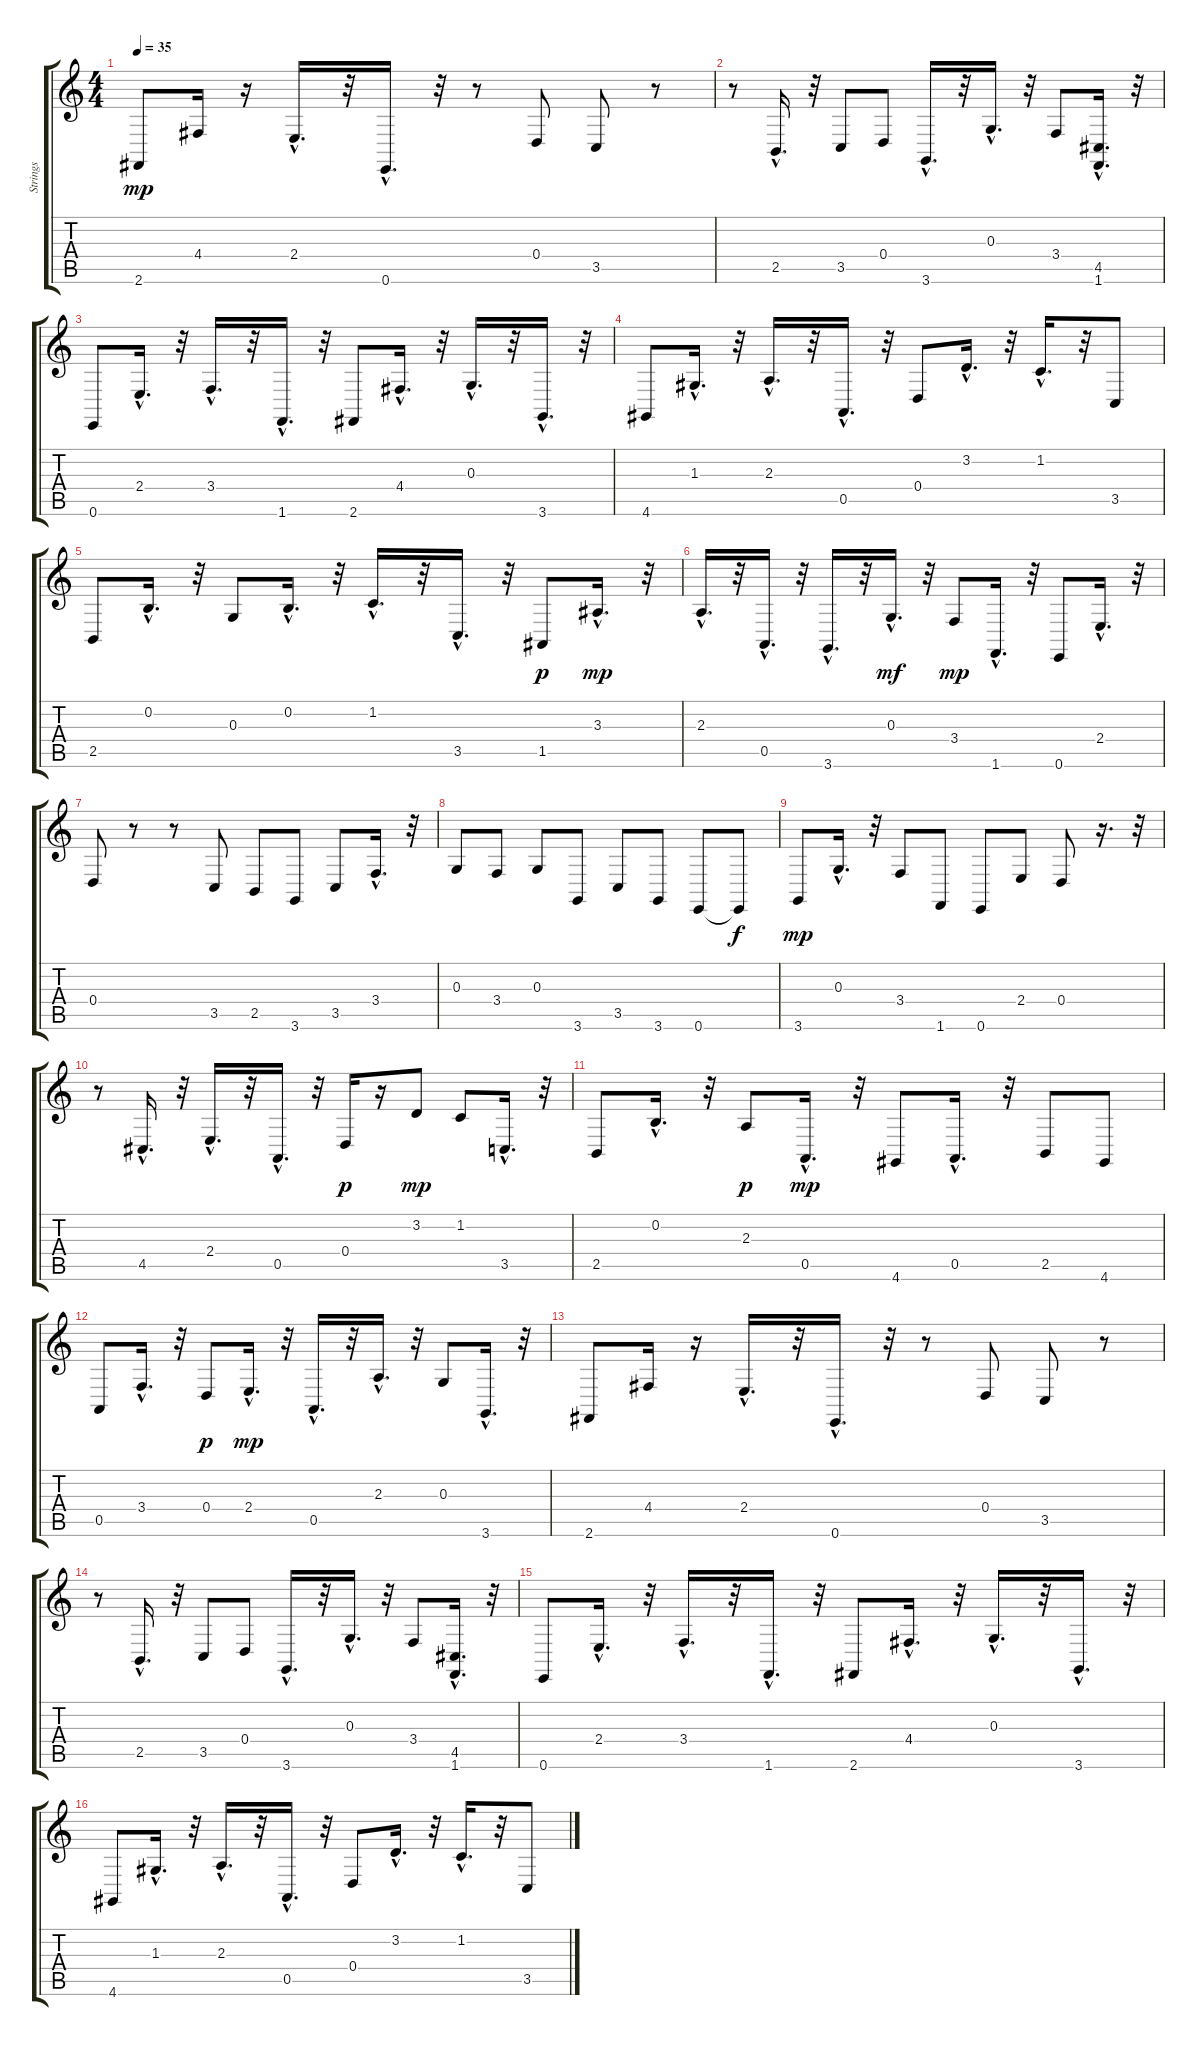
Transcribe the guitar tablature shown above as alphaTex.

\track ("Strings" "Strings") {instrument stringensemble1}
\staff {score tabs}
\tuning (E4 B3 G3 D3 A2 E2) {hide}
\ts (4 4)
\tempo 35
\clef g2
\ks c
2.6.8{dy mp} 4.4.16 r.16 2.4{hac}.16{d} r.32 0.6{hac}.16{d} r.32 r.8 0.4.8 3.5.8 r.8 |
r.8 2.5{hac}.16{d} r.32 3.5.8 0.4.8 3.6{hac}.16{d} r.32 0.3{hac}.16{d} r.32 3.4.8 (4.5 1.6{hac}).16{d} r.32 |
0.6.8 2.4{hac}.16{d} r.32 3.4{hac}.16{d} r.32 1.6{hac}.16{d} r.32 2.6.8 4.4{hac}.16{d} r.32 0.3{hac}.16{d} r.32 3.6{hac}.16{d} r.32 |
4.6.8 1.3{hac}.16{d} r.32 2.3{hac}.16{d} r.32 0.5{hac}.16{d} r.32 0.4.8 3.2{hac}.16{d} r.32 1.2{hac}.16{d} r.32 3.5.8 |
2.5.8 0.2{hac}.16{d} r.32 0.3.8 0.2{hac}.16{d} r.32 1.2{hac}.16{d} r.32 3.5{hac}.16{d} r.32 1.5.8{dy p} 3.3{hac}.16{d dy mp} r.32 |
2.3{hac}.16{d} r.32 0.5{hac}.16{d} r.32 3.6{hac}.16{d} r.32 0.3{hac}.16{d dy mf} r.32 3.4.8{dy mp} 1.6{hac}.16{d} r.32 0.6.8 2.4{hac}.16{d} r.32 |
0.4.8 r.8 r.8 3.5.8 2.5.8 3.6.8 3.5.8 3.4{hac}.16{d} r.32 |
0.3.8 3.4.8 0.3.8 3.6.8 3.5.8 3.6.8 0.6.8 0.6{t}.8{dy f} |
3.6.8{dy mp} 0.3{hac}.16{d} r.32 3.4.8 1.6.8 0.6.8 2.4.8 0.4.8 r.16{d} r.32 |
r.8 4.5{hac}.16{d} r.32 2.4{hac}.16{d} r.32 0.5{hac}.16{d} r.32 0.4.16{dy p} r.16 3.2.8{dy mp} 1.2.8 3.5{hac}.16{d} r.32 |
2.5.8 0.2{hac}.16{d} r.32 2.3.8{dy p} 0.5{hac}.16{d dy mp} r.32 4.6.8 0.5{hac}.16{d} r.32 2.5.8 4.6.8 |
0.5.8 3.4{hac}.16{d} r.32 0.4.8{dy p} 2.4{hac}.16{d dy mp} r.32 0.5{hac}.16{d} r.32 2.3{hac}.16{d} r.32 0.3.8 3.6{hac}.16{d} r.32 |
2.6.8 4.4.16 r.16 2.4{hac}.16{d} r.32 0.6{hac}.16{d} r.32 r.8 0.4.8 3.5.8 r.8 |
r.8 2.5{hac}.16{d} r.32 3.5.8 0.4.8 3.6{hac}.16{d} r.32 0.3{hac}.16{d} r.32 3.4.8 (4.5 1.6{hac}).16{d} r.32 |
0.6.8 2.4{hac}.16{d} r.32 3.4{hac}.16{d} r.32 1.6{hac}.16{d} r.32 2.6.8 4.4{hac}.16{d} r.32 0.3{hac}.16{d} r.32 3.6{hac}.16{d} r.32 |
4.6.8 1.3{hac}.16{d} r.32 2.3{hac}.16{d} r.32 0.5{hac}.16{d} r.32 0.4.8 3.2{hac}.16{d} r.32 1.2{hac}.16{d} r.32 3.5.8
